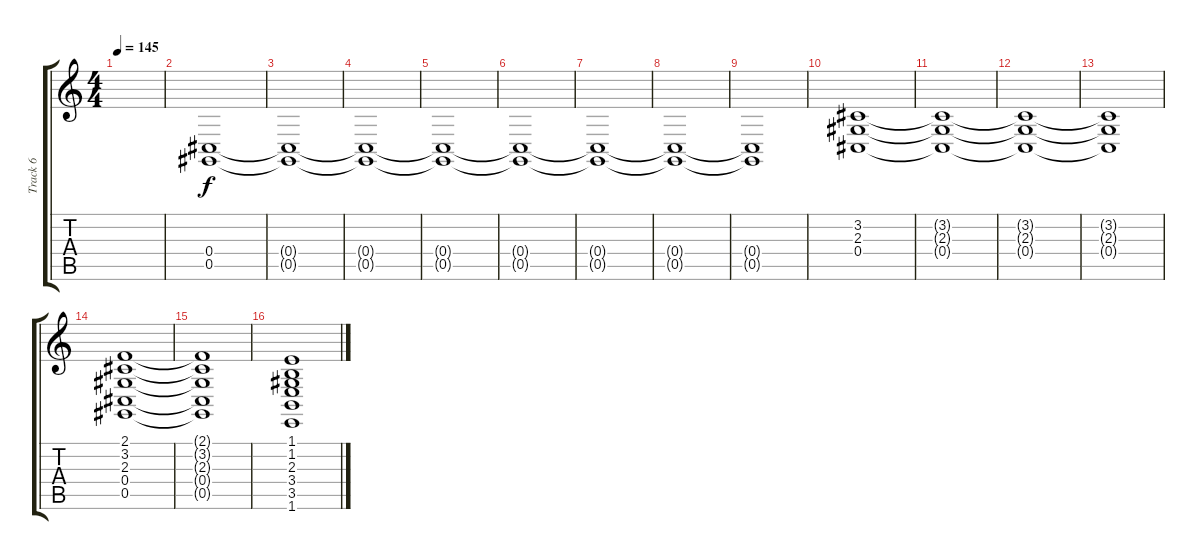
\track ("Track 6" "Track 6") {instrument stringensemble1}
\staff {score tabs}
\tuning (Eb4 Bb3 Gb3 Db3 Ab2 Eb2) {hide}
\ts (4 4)
\tempo 145
\clef g2
\ks c
|
(0.4 0.5).1 |
(0.4{t} 0.5{t}).1 |
(0.4{t} 0.5{t}).1 |
(0.4{t} 0.5{t}).1 |
(0.4{t} 0.5{t}).1 |
(0.4{t} 0.5{t}).1 |
(0.4{t} 0.5{t}).1 |
(0.4{t} 0.5{t}).1 |
(3.2 2.3 0.4).1 |
(3.2{t} 2.3{t} 0.4{t}).1 |
(3.2{t} 2.3{t} 0.4{t}).1 |
(3.2{t} 2.3{t} 0.4{t}).1 |
(2.1 3.2 2.3 0.4 0.5).1 |
(2.1{t} 3.2{t} 2.3{t} 0.4{t} 0.5{t}).1 |
(1.1 1.2 2.3 3.4 3.5 1.6).1
